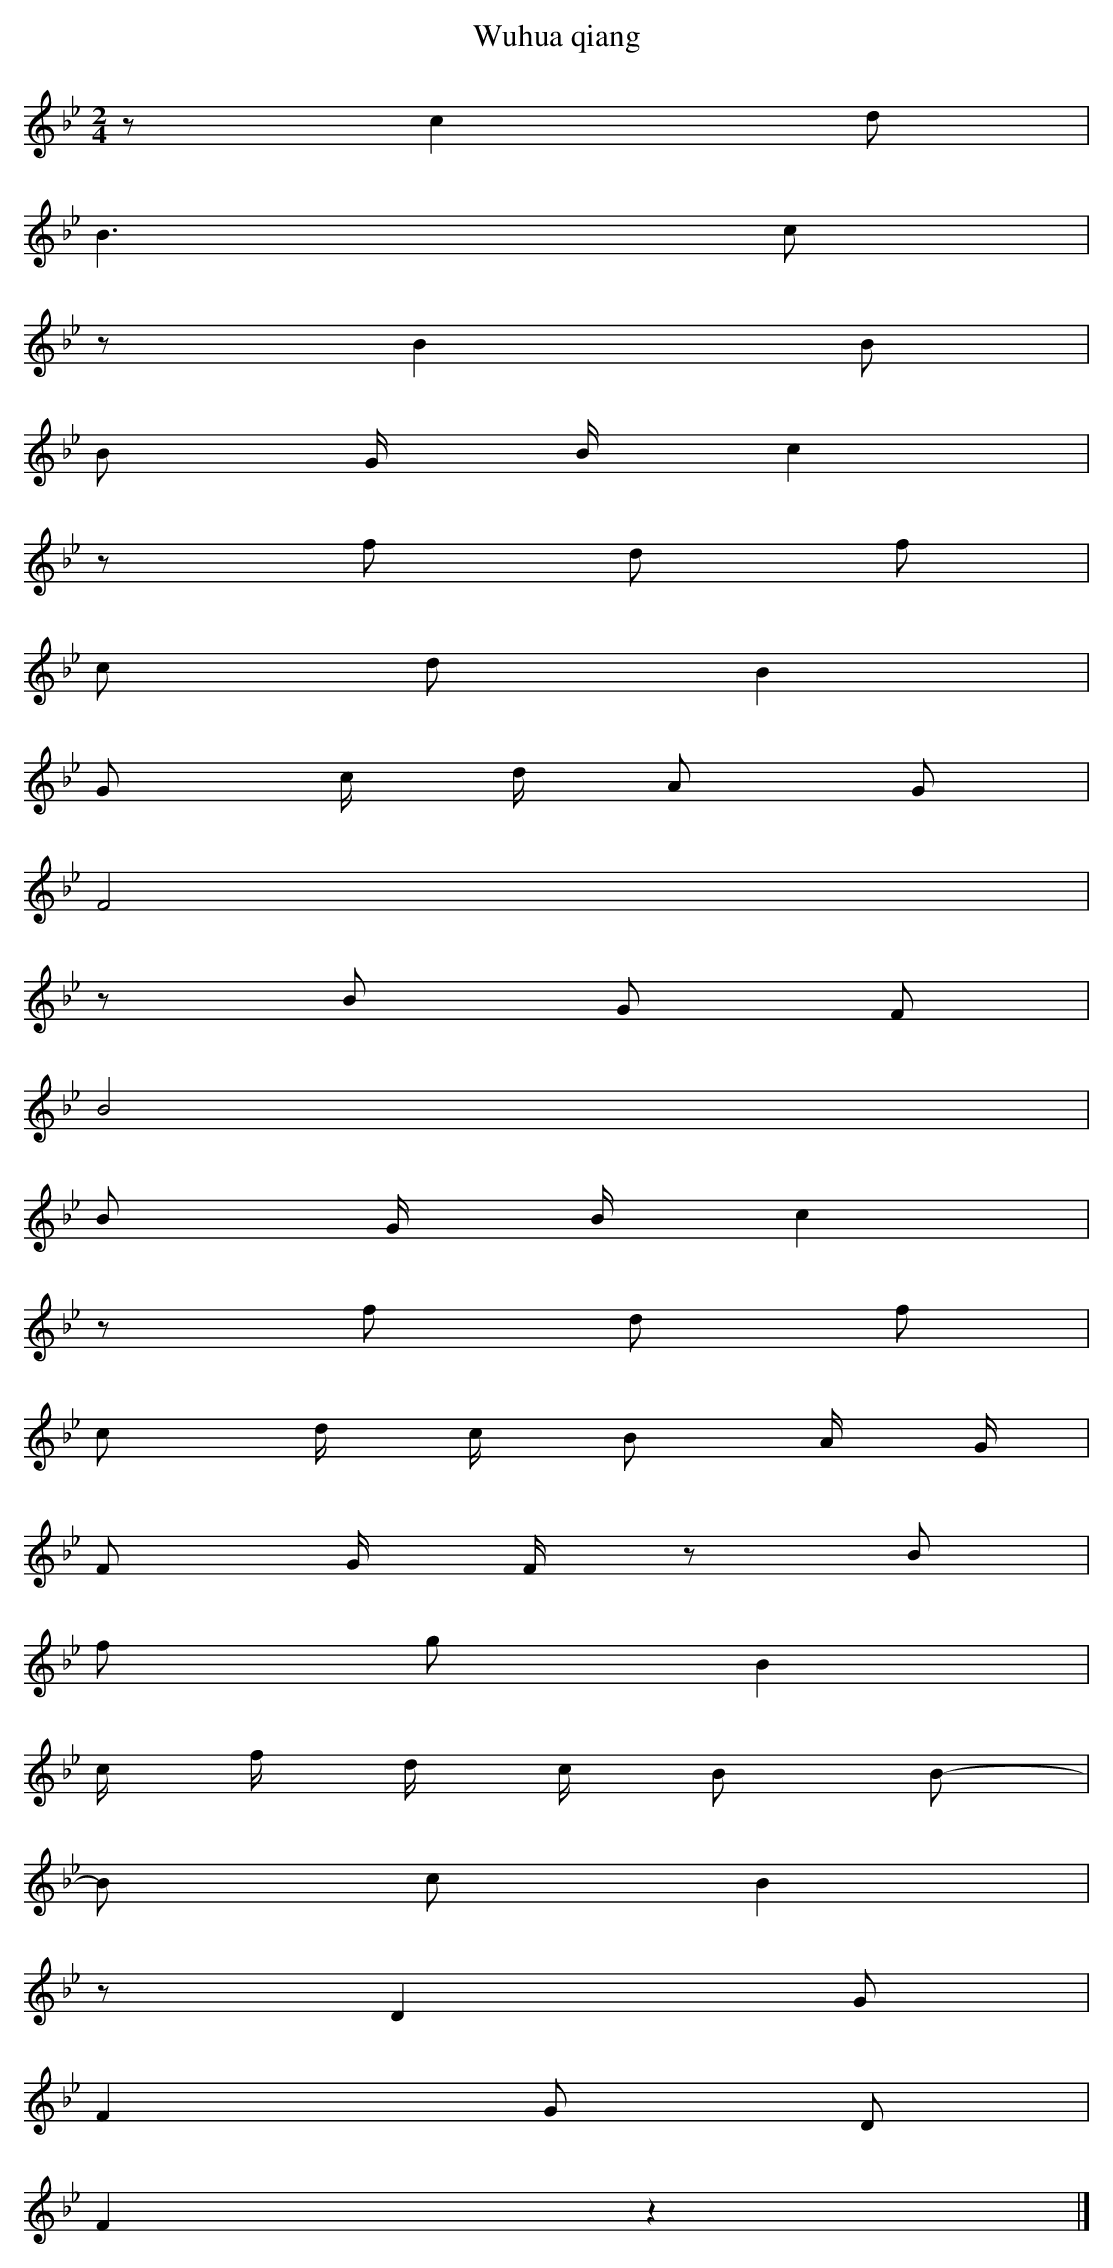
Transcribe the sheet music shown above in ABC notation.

X:1
T: Wuhua qiang
L: 1/8
M: 2/4
K: Bb
zc2d [I:setbarnb 1]|
B3c |
zB2B |
B G/ B/c2 |
z f d f |
c dB2 |
G c/ d/ A G |
F4 |
z B G F |
B4 |
B G/ B/c2 |
z f d f |
c d/ c/ B A/ G/ |
F G/ F/ z B |
f gB2 |
c/ f/ d/ c/ B B- |
B cB2 |
zD2G |
F2G D |
F2z2 |]
